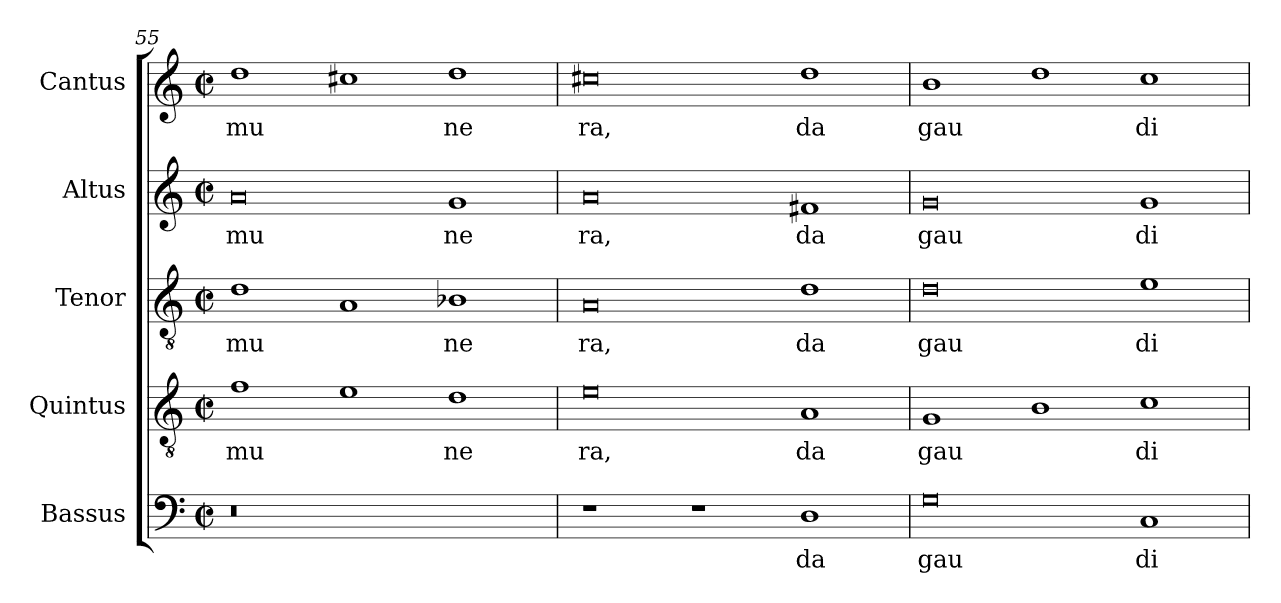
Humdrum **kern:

**kern	**text	**kern	**text	**kern	**text	**kern	**text	**kern	**text
*part5	*part5	*part4	*part4	*part3	*part3	*part2	*part2	*part1	*part1
*staff5	*staff5	*staff4	*staff4	*staff3	*staff3	*staff2	*staff2	*staff1	*staff1
*I"Bassus	*	*I"Quintus	*	*I"Tenor	*	*I"Altus	*	*I"Cantus	*
*clefF4	*	*clefGv2	*	*clefGv2	*	*clefG2	*	*clefG2	*
*M2/2	*	*M2/2	*	*M2/2	*	*M2/2	*	*M2/2	*
*met(c|)	*	*met(c|)	*	*met(c|)	*	*met(c|)	*	*met(c|)	*
=55	=55	=55	=55	=55	=55	=55	=55	=55	=55
!	!	!	!LO:LY:b:cj	!	!LO:LY:b:cj	!	!LO:LY:b:cj	!	!LO:LY:b:cj
0.r	.	1f	mu	1d	mu	0a	mu	1dd	mu
.	.	1e	.	1A	.	.	.	1cc#X	.
!	!	!	!LO:LY:b:cj	!	!LO:LY:b:cj	!	!LO:LY:b:cj	!	!LO:LY:b:cj
.	.	1d	ne	1B-X	ne	1g	ne	1dd	ne
!!LO:LB:g=z
=56	=56	=56	=56	=56	=56	=56	=56	=56	=56
!	!	!	!LO:LY:b:cj	!	!LO:LY:b:cj	!	!LO:LY:b:cj	!	!LO:LY:b:cj
1r	.	0e	ra,	0A	ra,	0a	ra,	0cc#X	ra,
1r	.	.	.	.	.	.	.	.	.
!	!LO:LY:b:cj	!	!LO:LY:b:cj	!	!LO:LY:b:cj	!	!LO:LY:b:cj	!	!LO:LY:b:cj
1D	da	1A	da	1d	da	1f#X	da	1dd	da
=57	=57	=57	=57	=57	=57	=57	=57	=57	=57
!	!LO:LY:b:cj	!	!LO:LY:b	!	!LO:LY:b:cj	!	!LO:LY:b:cj	!	!LO:LY:b
0G	gau	1G	gau	0d	gau	0g	gau	1b	gau
.	.	1B	.	.	.	.	.	1dd	.
!	!LO:LY:b:cj	!	!LO:LY:b:cj	!	!LO:LY:b:cj	!	!LO:LY:b:cj	!	!LO:LY:b:cj
1C	di	1c	di	1e	di	1g	di	1cc	di
=	=	=	=	=	=	=	=	=	=
*-	*-	*-	*-	*-	*-	*-	*-	*-	*-
